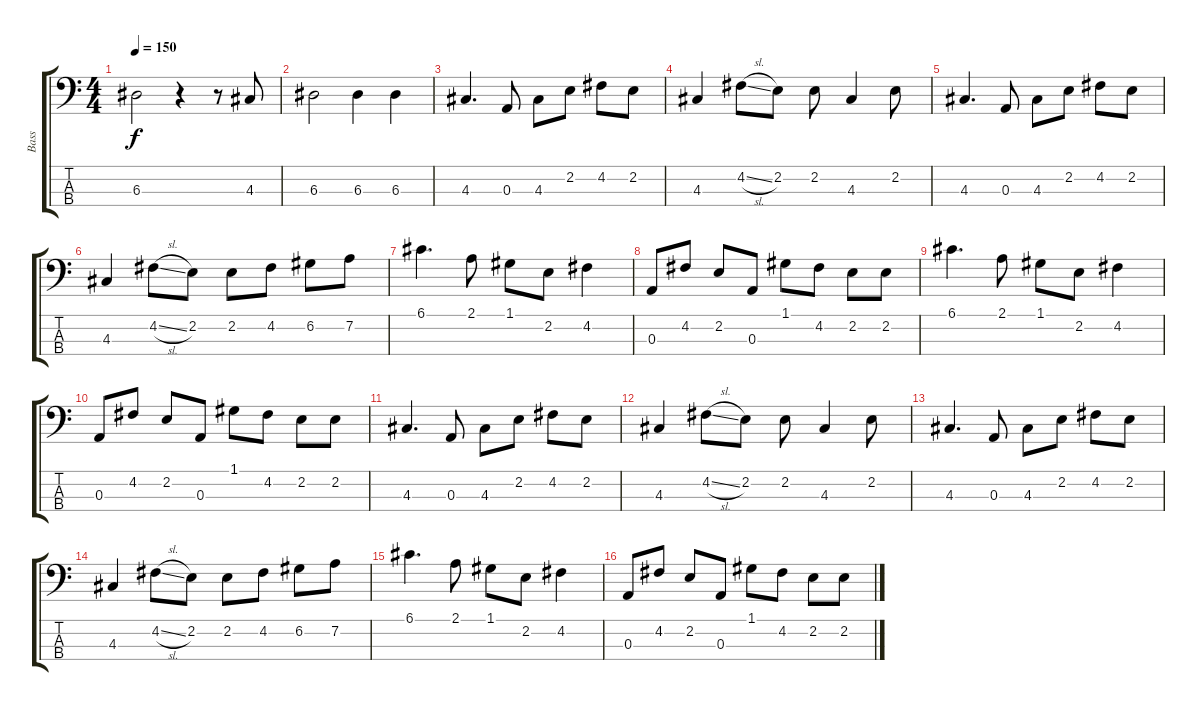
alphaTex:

\track ("Bass" "Bass") {instrument electricbassfinger}
\staff {score tabs}
\tuning (G2 D2 A1 D1) {hide}
\ts (4 4)
\tempo 150
\clef f4
\ks c
6.3.2{dy f} r.4 r.8 4.3.8 |
6.3.2 6.3.4 6.3.4 |
4.3.4{d} 0.3.8 4.3.8 2.2.8 4.2.8 2.2.8 |
4.3.4 4.2{sl}.8 2.2.8 2.2.8 4.3.4 2.2.8 |
4.3.4{d} 0.3.8 4.3.8 2.2.8 4.2.8 2.2.8 |
4.3.4 4.2{sl}.8 2.2.8 2.2.8 4.2.8 6.2.8 7.2.8 |
6.1.4{d} 2.1.8 1.1.8 2.2.8 4.2.4 |
0.3.8 4.2.8 2.2.8 0.3.8 1.1.8 4.2.8 2.2.8 2.2.8 |
6.1.4{d} 2.1.8 1.1.8 2.2.8 4.2.4 |
0.3.8 4.2.8 2.2.8 0.3.8 1.1.8 4.2.8 2.2.8 2.2.8 |
4.3.4{d} 0.3.8 4.3.8 2.2.8 4.2.8 2.2.8 |
4.3.4 4.2{sl}.8 2.2.8 2.2.8 4.3.4 2.2.8 |
4.3.4{d} 0.3.8 4.3.8 2.2.8 4.2.8 2.2.8 |
4.3.4 4.2{sl}.8 2.2.8 2.2.8 4.2.8 6.2.8 7.2.8 |
6.1.4{d} 2.1.8 1.1.8 2.2.8 4.2.4 |
0.3.8 4.2.8 2.2.8 0.3.8 1.1.8 4.2.8 2.2.8 2.2.8
